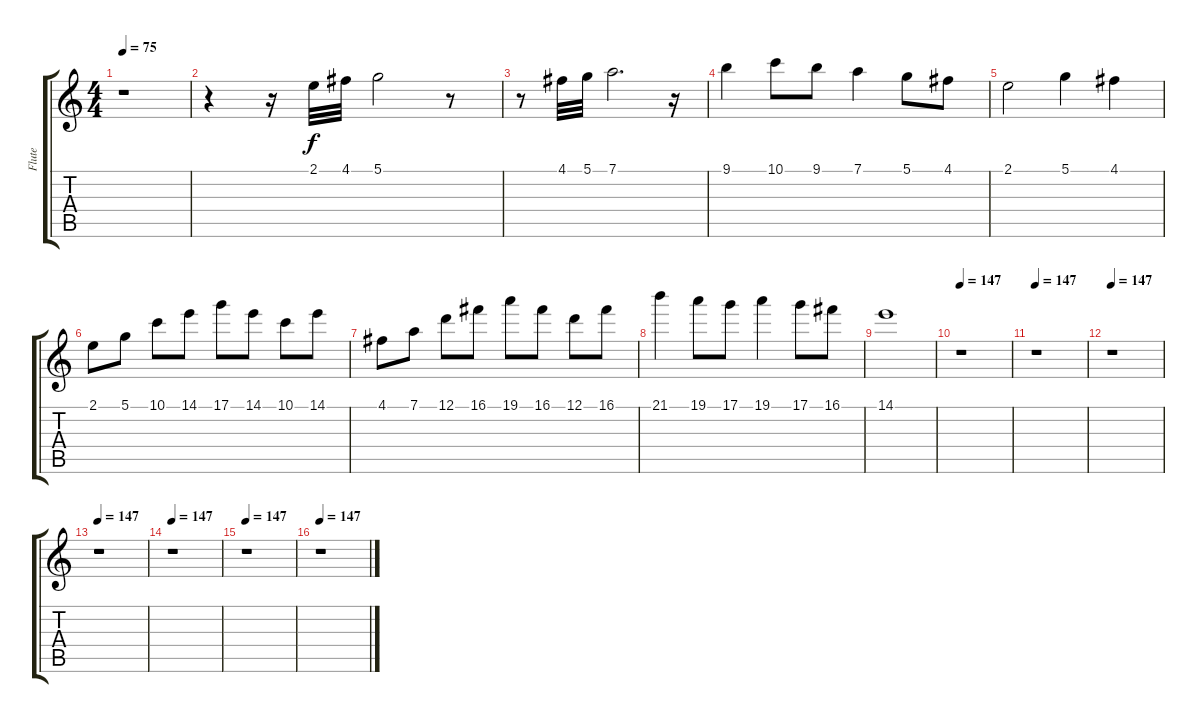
\track ("Flute" "Flute") {instrument flute}
\staff {score tabs}
\tuning (D5 D5 D5 D5 D5 D5) {hide}
\ts (4 4)
\tempo 75
\clef g2
\ks c
r.1{dy f instrument flute} |
r.4 r.16 2.1.32 4.1.32 5.1.2 r.8 |
r.8 4.1.32 5.1.32 7.1.2{d} r.16 |
9.1.4 10.1.8 9.1.8 7.1.4 5.1.8 4.1.8 |
2.1.2 5.1.4 4.1.4 |
2.1.8 5.1.8 10.1.8 14.1.8 17.1.8 14.1.8 10.1.8 14.1.8 |
4.1.8 7.1.8 12.1.8 16.1.8 19.1.8 16.1.8 12.1.8 16.1.8 |
21.1.4 19.1.8 17.1.8 19.1.4 17.1.8 16.1.8 |
14.1.1 |
\tempo 147
r.1 |
\tempo 147
r.1 |
\tempo 147
r.1 |
\tempo 147
r.1 |
\tempo 147
r.1 |
\tempo 147
r.1 |
\tempo 147
r.1
